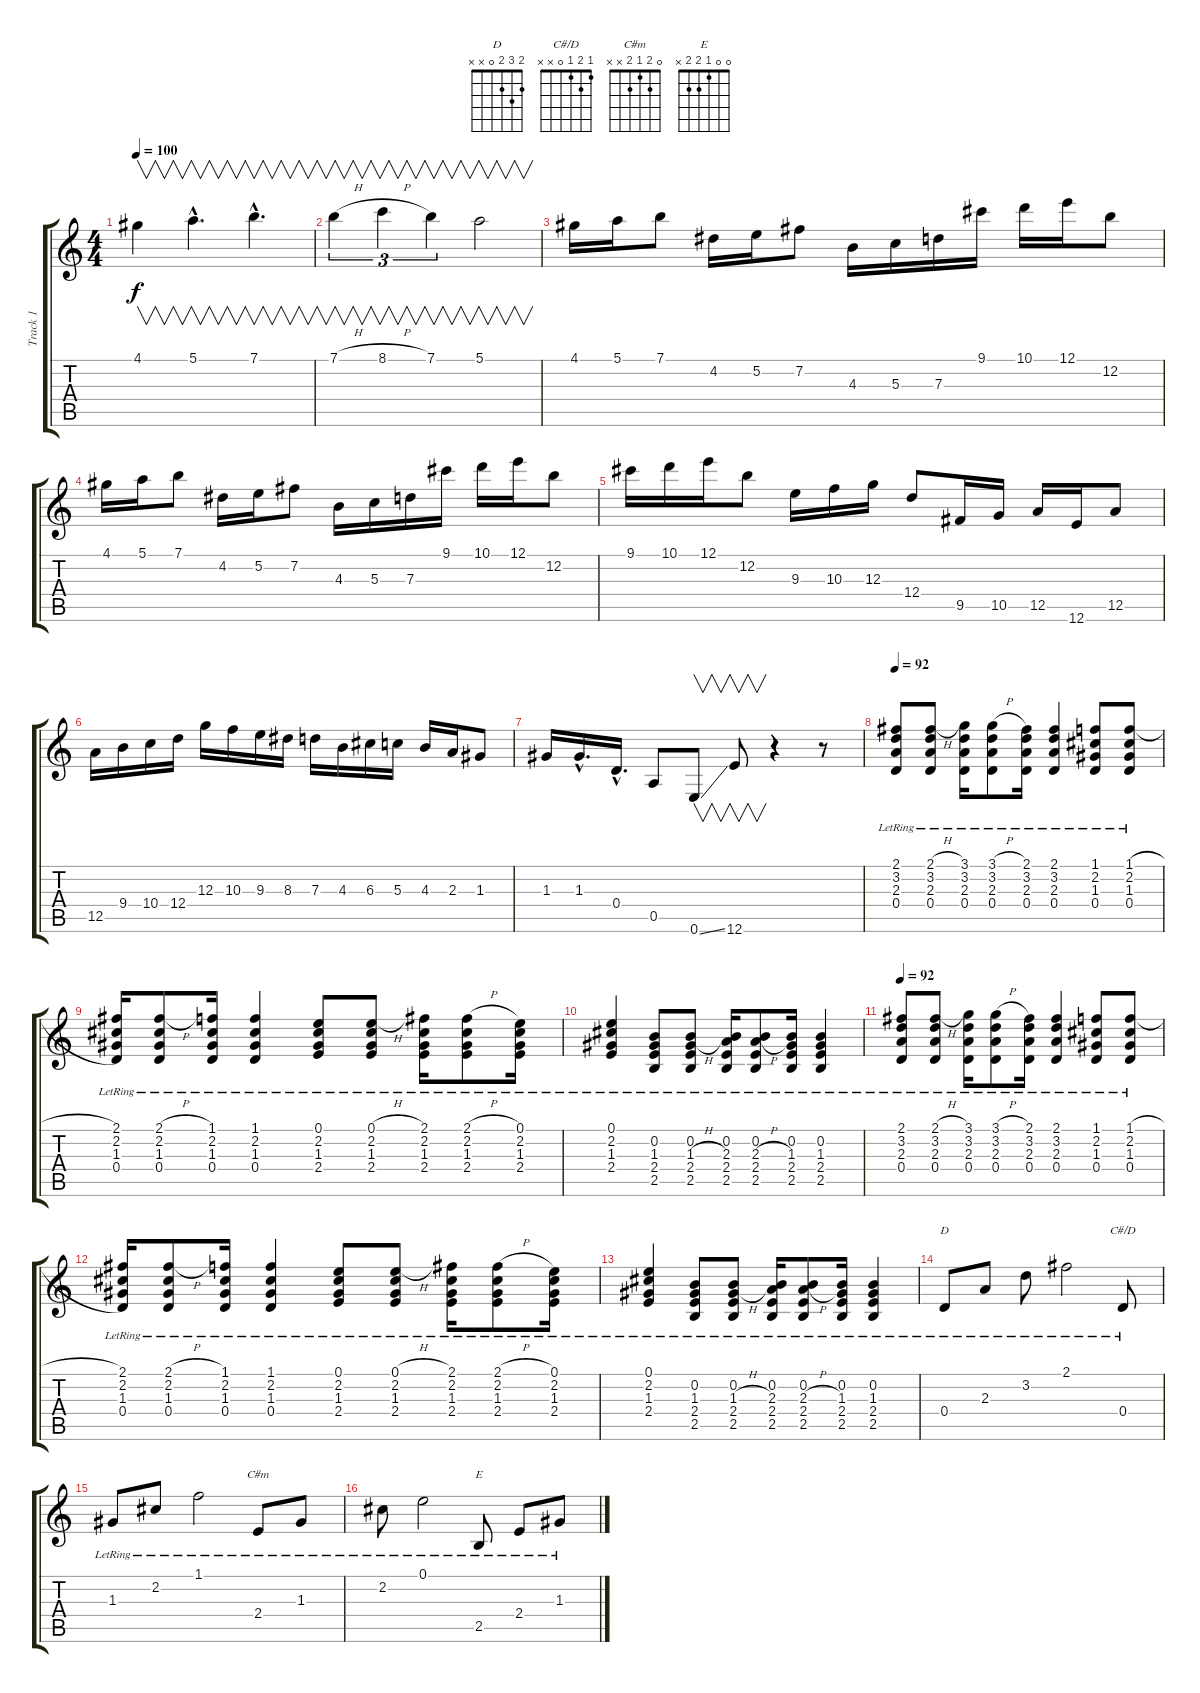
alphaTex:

\track ("Track 1" "Track 1") {instrument electricguitarclean}
\staff {score tabs}
\tuning (E4 B3 G3 D3 A2 E2) {hide}
\chord ("D" 2 3 2 0 x x)
\chord ("C#/D" 1 2 1 0 x x)
\chord ("C#m" 0 2 1 2 x x)
\chord ("E" 0 0 1 2 2 x)
\ts (4 4)
\tempo 100
\clef g2
\ks c
4.1.4{v dy f} 5.1{hac}.4{v d} 7.1{hac}.4{v d} |
7.1{h}.4{v tu (3 2)} 8.1{h}.4{v tu (3 2)} 7.1.4{v tu (3 2)} 5.1.2{v} |
4.1.16 5.1.16 7.1.8 4.2.16 5.2.16 7.2.8 4.3.16 5.3.16 7.3.16 9.1.16 10.1.16 12.1.16 12.2.8 |
4.1.16 5.1.16 7.1.8 4.2.16 5.2.16 7.2.8 4.3.16 5.3.16 7.3.16 9.1.16 10.1.16 12.1.16 12.2.8 |
9.1.16 10.1.16 12.1.16 12.2.8 9.3.16 10.3.16 12.3.16 12.4.8 9.5.16 10.5.16 12.5.16 12.6.16 12.5.8 |
12.5.16 9.4.16 10.4.16 12.4.16 12.3.16 10.3.16 9.3.16 8.3.16 7.3.16 4.3.16 6.3.16 5.3.16 4.3.16 2.3.16 1.3.8 |
1.3.16 1.3{hac}.16{d} 0.4{hac}.16{d} 0.5.8 0.6{ss}.8{v} 12.6.8{v} r.4 r.8 |
\tempo 92
(2.1{lr} 3.2{lr} 2.3{lr} 0.4{lr}).8{volume 16 balance 8 instrument electricguitarclean} (2.1{h} 3.2{lr} 2.3{lr} 0.4{lr}).8 (3.1{lr} 3.2{lr} 2.3{lr} 0.4{lr}).16 (3.1{h} 3.2{lr} 2.3{lr} 0.4{lr}).8 (2.1{lr} 3.2{lr} 2.3{lr} 0.4{lr}).16 (2.1{lr} 3.2{lr} 2.3{lr} 0.4{lr}).4 (1.1{lr} 2.2{lr} 1.3{lr} 0.4{lr}).8 (1.1{h} 2.2{lr} 1.3{lr} 0.4{lr}).8 |
(2.1{lr} 2.2{lr} 1.3{lr} 0.4{lr}).16 (2.1{h} 2.2{lr} 1.3{lr} 0.4{lr}).8 (1.1{lr} 2.2{lr} 1.3{lr} 0.4{lr}).16 (1.1{lr} 2.2{lr} 1.3{lr} 0.4{lr}).4 (0.1{lr} 2.2{lr} 1.3{lr} 2.4{lr}).8 (0.1{h} 2.2{lr} 1.3{lr} 2.4{lr}).8 (2.1{lr} 2.2{lr} 1.3{lr} 2.4{lr}).16 (2.1{h} 2.2{lr} 1.3{lr} 2.4{lr}).8 (0.1{lr} 2.2{lr} 1.3{lr} 2.4{lr}).16 |
(0.1{lr} 2.2{lr} 1.3{lr} 2.4{lr}).4 (0.2{lr} 1.3{lr} 2.4{lr} 2.5{lr}).8 (0.2{lr} 1.3{h} 2.4{lr} 2.5{lr}).8 (0.2{lr} 2.3{lr} 2.4{lr} 2.5{lr}).16 (0.2{lr} 2.3{h} 2.4{lr} 2.5{lr}).8 (0.2{lr} 1.3{lr} 2.4{lr} 2.5{lr}).16 (0.2{lr} 1.3{lr} 2.4{lr} 2.5{lr}).4 |
\tempo 92
(2.1{lr} 3.2{lr} 2.3{lr} 0.4{lr}).8 (2.1{h} 3.2{lr} 2.3{lr} 0.4{lr}).8 (3.1{lr} 3.2{lr} 2.3{lr} 0.4{lr}).16 (3.1{h} 3.2{lr} 2.3{lr} 0.4{lr}).8 (2.1{lr} 3.2{lr} 2.3{lr} 0.4{lr}).16 (2.1{lr} 3.2{lr} 2.3{lr} 0.4{lr}).4 (1.1{lr} 2.2{lr} 1.3{lr} 0.4{lr}).8 (1.1{h} 2.2{lr} 1.3{lr} 0.4{lr}).8 |
(2.1{lr} 2.2{lr} 1.3{lr} 0.4{lr}).16 (2.1{h} 2.2{lr} 1.3{lr} 0.4{lr}).8 (1.1{lr} 2.2{lr} 1.3{lr} 0.4{lr}).16 (1.1{lr} 2.2{lr} 1.3{lr} 0.4{lr}).4 (0.1{lr} 2.2{lr} 1.3{lr} 2.4{lr}).8 (0.1{h} 2.2{lr} 1.3{lr} 2.4{lr}).8 (2.1{lr} 2.2{lr} 1.3{lr} 2.4{lr}).16 (2.1{h} 2.2{lr} 1.3{lr} 2.4{lr}).8 (0.1{lr} 2.2{lr} 1.3{lr} 2.4{lr}).16 |
(0.1{lr} 2.2{lr} 1.3{lr} 2.4{lr}).4 (0.2{lr} 1.3{lr} 2.4{lr} 2.5{lr}).8 (0.2{lr} 1.3{h} 2.4{lr} 2.5{lr}).8 (0.2{lr} 2.3{lr} 2.4{lr} 2.5{lr}).16 (0.2{lr} 2.3{h} 2.4{lr} 2.5{lr}).8 (0.2{lr} 1.3{lr} 2.4{lr} 2.5{lr}).16 (0.2{lr} 1.3{lr} 2.4{lr} 2.5{lr}).4 |
0.4{lr}.8{ch "D"} 2.3{lr}.8 3.2{lr}.8 2.1{lr}.2 0.4{lr}.8{ch "C#/D"} |
1.3{lr}.8 2.2{lr}.8 1.1{lr}.2 2.4{lr}.8{ch "C#m"} 1.3{lr}.8 |
2.2{lr}.8 0.1{lr}.2 2.5{lr}.8{ch "E"} 2.4{lr}.8 1.3{lr}.8
